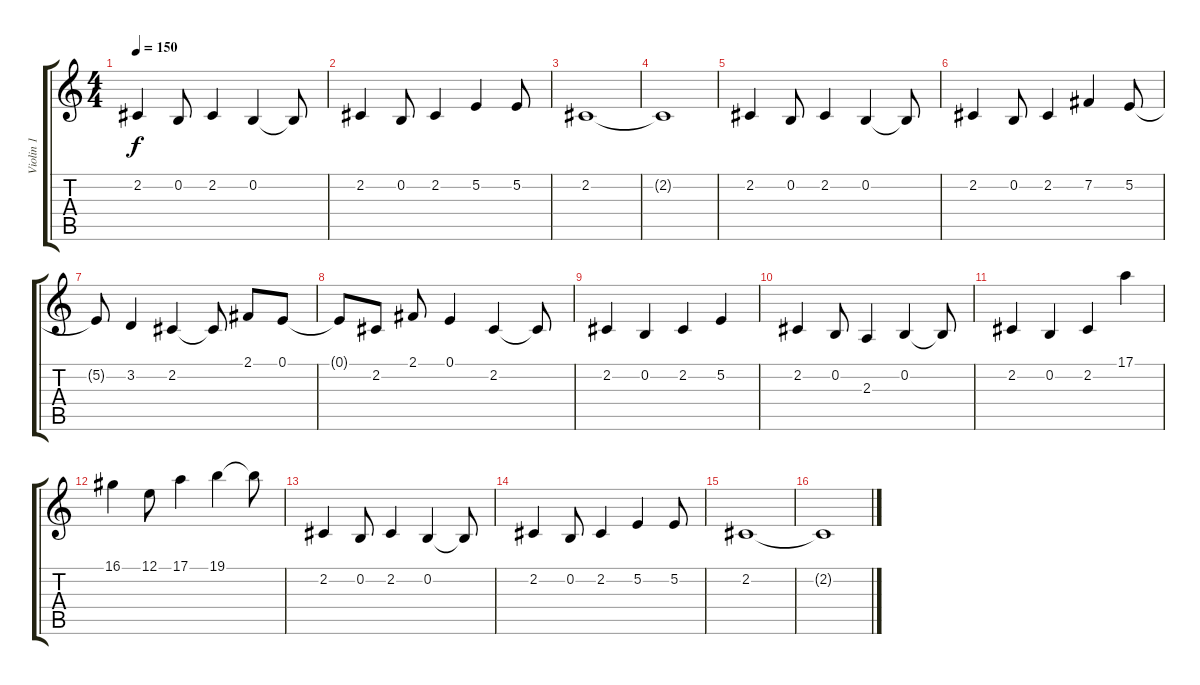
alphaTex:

\track ("Violin 1" "Violin 1") {instrument violin}
\staff {score tabs}
\tuning (E4 B3 G3 D3 A2 E2) {hide}
\ts (4 4)
\tempo 150
\clef g2
\ks c
2.2.4{dy f} 0.2.8 2.2.4 0.2.4 0.2{t}.8 |
2.2.4 0.2.8 2.2.4 5.2.4 5.2.8 |
2.2.1 |
2.2{t}.1 |
2.2.4 0.2.8 2.2.4 0.2.4 0.2{t}.8 |
2.2.4 0.2.8 2.2.4 7.2.4 5.2.8 |
5.2{t}.8 3.2.4 2.2.4 2.2{t}.8 2.1.8 0.1.8 |
0.1{t}.8 2.2.8 2.1.8 0.1.4 2.2.4 2.2{t}.8 |
2.2.4 0.2.4 2.2.4 5.2.4 |
2.2.4 0.2.8 2.3.4 0.2.4 0.2{t}.8 |
2.2.4 0.2.4 2.2.4 17.1.4 |
16.1.4 12.1.8 17.1.4 19.1.4 19.1{t}.8 |
2.2.4 0.2.8 2.2.4 0.2.4 0.2{t}.8 |
2.2.4 0.2.8 2.2.4 5.2.4 5.2.8 |
2.2.1 |
2.2{t}.1
